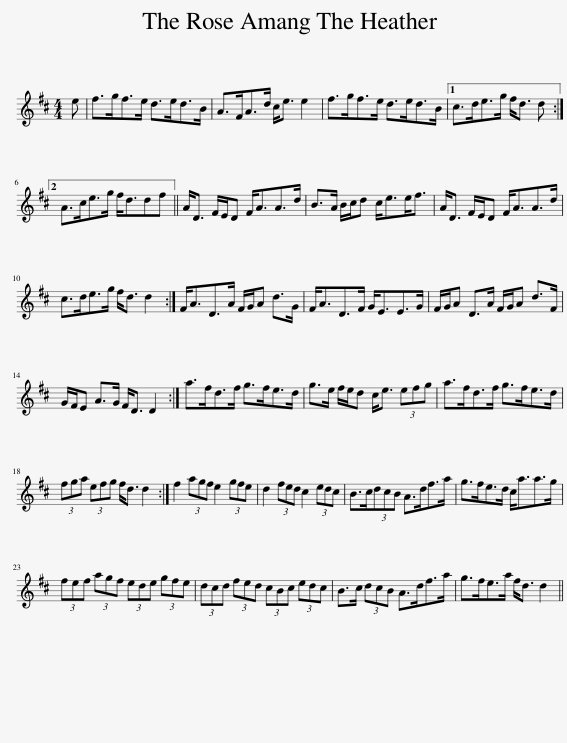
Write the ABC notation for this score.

X:1
L:1/8
M:4/4
I:linebreak $
K:D
V:1 treble
V:1
 e | f>gf>e d>ed>B | A>FA>d c<e e2 | f>gf>e d>ed>B |1 c>de>g f<d d :|2$ %5
 A>ce>g f<ddf || A<D F/E/D F<AA>d | B>A B/c/d c<ee<f | A<D F/E/D F<AA>d |$ c>de>g f<d d2 :| %10
 F<AD>A F/G/A d>G | F<AD>F G<EE>G | F/G/A D>A F/G/A d>F |$ G/F/E A>G F<D D2 :| a>fd>f g>fe>d | %15
 g>e f/e/d c<e (3efg | a>fd>f g>fe>d |$ (3fga (3efg f<d d2 :| f2 (3agf e2 (3gfe | d2 (3fed c2 (3edc | %20
 B>c(3dcB A>df>a | g>fe>d c<aa>g |$ (3fef (3agf (3ede (3gfe | (3dcd (3fed (3cBc (3edc | B>c (3dcB A>df>a | %25
 g>fe>a f<d d2 || %26
